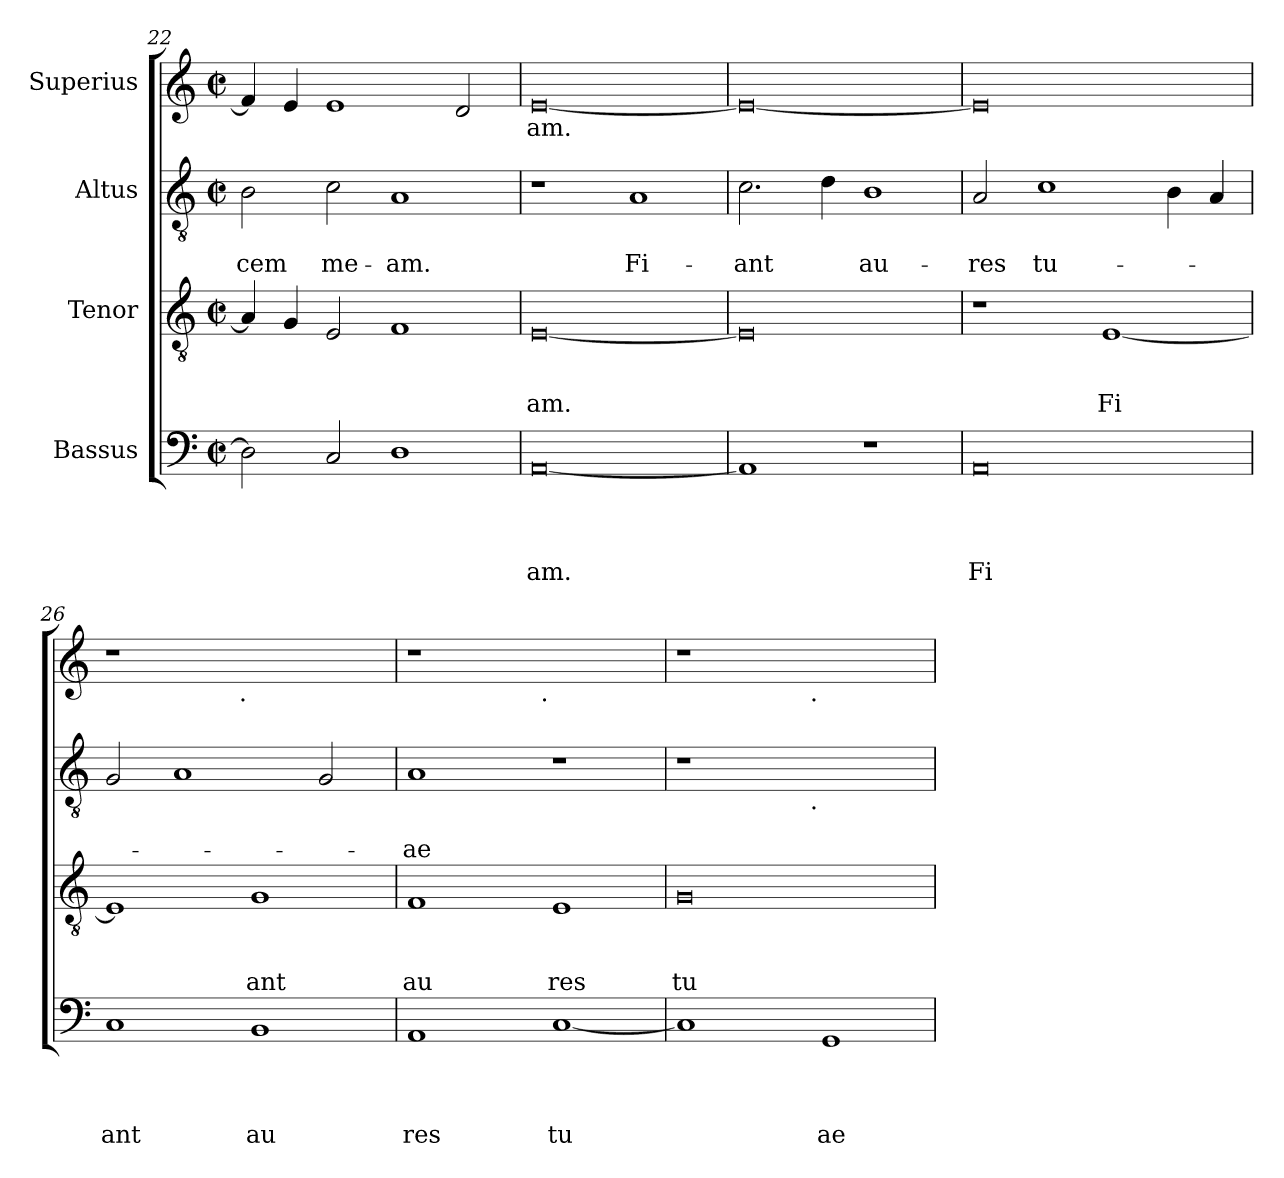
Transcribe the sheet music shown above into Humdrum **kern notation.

**kern	**text	**text	**text	**text	**kern	**text	**text	**text	**kern	**text	**text	**kern	**text
*part4	*part4	*part4	*part4	*part4	*part3	*part3	*part3	*part3	*part2	*part2	*part2	*part1	*part1
*staff4	*staff4	*staff4	*staff4	*staff4	*staff3	*staff3	*staff3	*staff3	*staff2	*staff2	*staff2	*staff1	*staff1
*I"Bassus	*	*	*	*	*I"Tenor	*	*	*	*I"Altus	*	*	*I"Superius	*
!!LO:LB:g=z
*clefF4	*	*	*	*	*clefGv2	*	*	*	*clefGv2	*	*	*clefG2	*
*k[]	*	*	*	*	*k[]	*	*	*	*k[]	*	*	*k[]	*
*C:	*	*	*	*	*C:	*	*	*	*C:	*	*	*C:	*
*M2/2	*	*	*	*	*M2/2	*	*	*	*M2/2	*	*	*M2/2	*
*met(c|)	*	*	*	*	*met(c|)	*	*	*	*met(c|)	*	*	*met(c|)	*
=22	=22	=22	=22	=22	=22	=22	=22	=22	=22	=22	=22	=22	=22
!	!	!	!	!	!	!	!	!	!	!	!LO:LY:b	!	!
2D\]	.	.	.	.	4A/]	.	.	.	2B\	.	cem	4f/]	.
.	.	.	.	.	4G/	.	.	.	.	.	.	4e/	.
!	!	!	!	!	!	!	!	!	!	!	!LO:LY:b	!	!
2C/	.	.	.	.	2E/	.	.	.	2c\	.	me-	1e	.
!	!	!	!	!	!	!	!	!	!	!	!LO:LY:b	!	!
1D	.	.	.	.	1F	.	.	.	1A	.	-am.	.	.
.	.	.	.	.	.	.	.	.	.	.	.	2d/	.
=23	=23	=23	=23	=23	=23	=23	=23	=23	=23	=23	=23	=23	=23
!	!	!	!	!LO:LY:b	!	!	!	!LO:LY:b	!	!	!	!	!LO:LY:b
[<0AA	.	.	.	-am.	[<0E	.	.	am.	1r	.	.	[<0e	-am.
!	!	!	!	!	!	!	!	!	!	!	!LO:LY:b	!	!
.	.	.	.	.	.	.	.	.	1A	.	Fi-	.	.
=24	=24	=24	=24	=24	=24	=24	=24	=24	=24	=24	=24	=24	=24
!	!	!	!	!	!	!	!	!	!	!	!LO:LY:b	!	!
1AA]	.	.	.	.	0E]	.	.	.	2.c\	.	-ant	0e_	.
.	.	.	.	.	.	.	.	.	4d\	.	.	.	.
!	!	!	!	!	!	!	!	!	!	!	!LO:LY:b	!	!
1r	.	.	.	.	.	.	.	.	1B	.	au-	.	.
=25	=25	=25	=25	=25	=25	=25	=25	=25	=25	=25	=25	=25	=25
!	!	!	!	!LO:LY:b	!	!	!	!	!	!	!LO:LY:b	!	!
0AA	.	.	.	Fi	1r	.	.	.	2A/	.	-res	0e]	.
!	!	!	!	!	!	!	!	!	!	!	!LO:LY:b	!	!
.	.	.	.	.	.	.	.	.	1c	.	tu-	.	.
!	!	!	!	!	!	!	!	!LO:LY:b	!	!	!	!	!
.	.	.	.	.	[<1E	.	.	Fi	.	.	.	.	.
.	.	.	.	.	.	.	.	.	4B\	.	.	.	.
.	.	.	.	.	.	.	.	.	4A/	.	.	.	.
=26	=26	=26	=26	=26	=26	=26	=26	=26	=26	=26	=26	=26	=26
!	!	!	!	!LO:LY:b	!	!	!	!	!	!	!	!	!
*	*	*	*	*	*	*	*	*	*	*	*	*^	*
1C	.	.	.	ant	1E]	.	.	.	2G/	.	.	1r	2ryy	.
.	.	.	.	.	.	.	.	.	1A	.	.	.	4...ryy	.
!	!	!	!	!	!	!	!	!	!	!	!	!	!LO:TX:b:t=.	!
.	.	.	.	.	.	.	.	.	.	.	.	.	1ryy	.
!	!	!	!	!LO:LY:b	!	!	!	!LO:LY:b	!	!	!	!	!	!
1BB	.	.	.	au	1G	.	.	ant	.	.	.	1ryy	.	.
.	.	.	.	.	.	.	.	.	2G/	.	.	.	.	.
.	.	.	.	.	.	.	.	.	.	.	.	.	32ryy	.
=27	=27	=27	=27	=27	=27	=27	=27	=27	=27	=27	=27	=27	=27	=27
!	!	!	!	!LO:LY:b	!	!	!	!LO:LY:b	!	!	!LO:LY:b	!	!	!
1AA	.	.	.	res	1F	.	.	au	1A	.	-ae	1r	2ryy	.
.	.	.	.	.	.	.	.	.	.	.	.	.	4...ryy	.
!	!	!	!	!	!	!	!	!	!	!	!	!	!LO:TX:b:t=.	!
.	.	.	.	.	.	.	.	.	.	.	.	.	1ryy	.
!	!	!	!	!LO:LY:b	!	!	!	!LO:LY:b	!	!	!	!	!	!
[<1C	.	.	.	tu	1E	.	.	res	1r	.	.	1ryy	.	.
.	.	.	.	.	.	.	.	.	.	.	.	.	32ryy	.
=28	=28	=28	=28	=28	=28	=28	=28	=28	=28	=28	=28	=28	=28	=28
!	!	!	!	!	!	!	!	!LO:LY:b	!	!	!	!	!	!
*	*	*	*	*	*	*	*	*	*^	*	*	*	*	*
1C]	.	.	.	.	0G	.	.	tu	1r	2ryy	.	.	1r	2ryy	.
.	.	.	.	.	.	.	.	.	.	4...ryy	.	.	.	4...ryy	.
!	!	!	!	!	!	!	!	!	!	!	!	!	!	!LO:TX:b:t=.	!
!	!	!	!	!	!	!	!	!	!	!LO:TX:b:t=.	!	!	!	!	!
.	.	.	.	.	.	.	.	.	.	1ryy	.	.	.	1ryy	.
!	!	!	!	!LO:LY:b	!	!	!	!	!	!	!	!	!	!	!
1GG	.	.	.	ae	.	.	.	.	1ryy	.	.	.	1ryy	.	.
.	.	.	.	.	.	.	.	.	.	32ryy	.	.	.	32ryy	.
*	*	*	*	*	*	*	*	*	*v	*v	*	*	*	*	*
*	*	*	*	*	*	*	*	*	*	*	*	*v	*v	*
=	=	=	=	=	=	=	=	=	=	=	=	=	=
*-	*-	*-	*-	*-	*-	*-	*-	*-	*-	*-	*-	*-	*-
